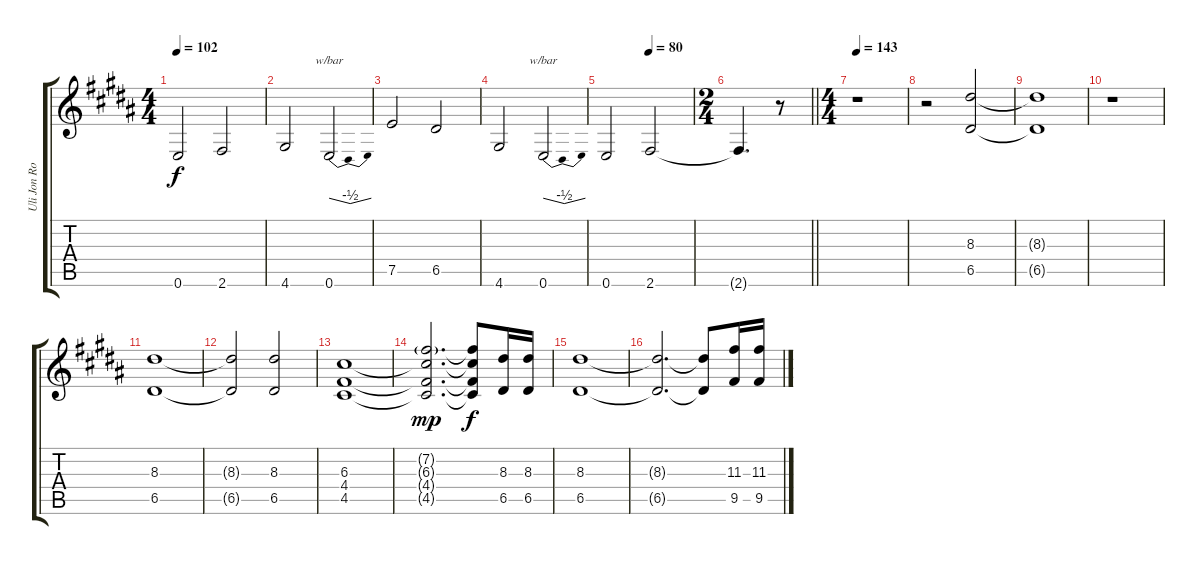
\track ("Uli Jon Roth" "Uli Jon Ro") {instrument overdrivenguitar}
\staff {score tabs}
\tuning (E4 B3 G3 D3 A2 E2) {hide}
\ts (4 4)
\tempo 102
\clef g2
\ks b
0.6.2{dy f} 2.6.2 |
4.6.2 0.6.2{tbe (dip default 0 0 30 -2 60 0)} |
7.5.2 6.5.2 |
4.6.2 0.6.2{tbe (dip default 0 0 30 -2 60 0)} |
\tempo (80 0.5)
0.6.2 2.6.2 |
\ts (2 4)
\barLineRight lightlight
2.6{t}.4{d} r.8 |
\ts (4 4)
\tempo 143
r.1 |
r.2 (8.3 6.5).2 |
(8.3{t} 6.5{t}).1 |
r.1 |
(8.3 6.5).1 |
(8.3{t} 6.5{t}).2 (8.3 6.5).2 |
(6.3 4.4 4.5).1 |
(7.2{g} 6.3{t} 4.4{t} 4.5{t}).2{d dy mp} (7.2{t} 6.3{t} 4.4{t} 4.5{t}).8{dy f} (8.3 6.5).16 (8.3 6.5).16 |
(8.3 6.5).1 |
(8.3{t} 6.5{t}).2{d} (8.3{t} 6.5{t}).8 (11.3 9.5).16 (11.3 9.5).16
